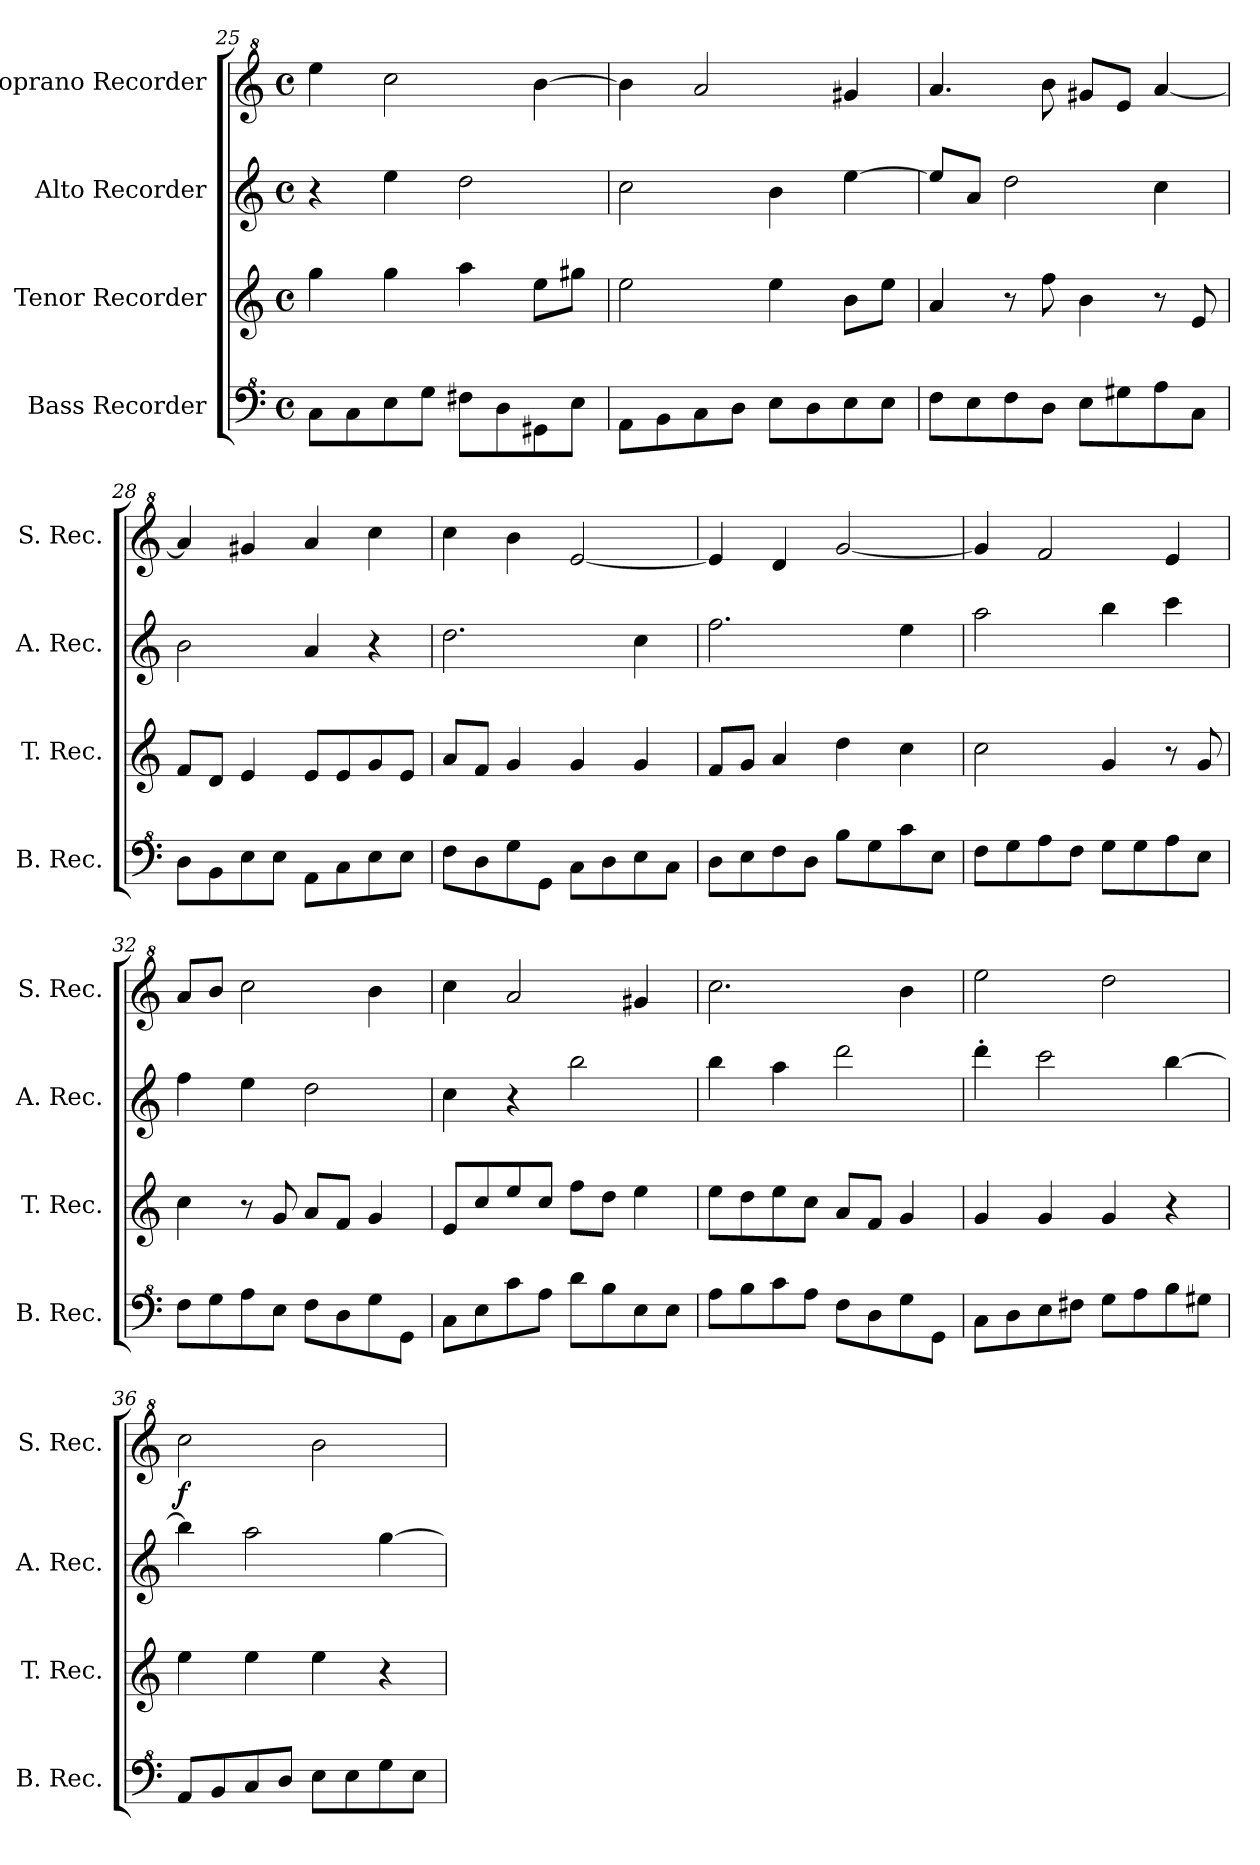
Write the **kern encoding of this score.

**kern	**kern	**kern	**kern	**dynam
*part4	*part3	*part2	*part1	*part1
*staff4	*staff3	*staff2	*staff1	*staff1
*I"Bass Recorder	*I"Tenor Recorder	*I"Alto Recorder	*I"Soprano Recorder	*
*I'B. Rec.	*I'T. Rec.	*I'A. Rec.	*I'S. Rec.	*
*clefF^4	*clefG2	*clefG2	*clefG^2	*
*k[]	*k[]	*k[]	*k[]	*
*M4/4	*M4/4	*M4/4	*M4/4	*
*met(c)	*met(c)	*met(c)	*met(c)	*
=25	=25	=25	=25	=25
8c\L	4gg\	4r	4eee\	.
8c\	.	.	.	.
8e\	4gg\	4ee\	2ccc\	.
8g\J	.	.	.	.
8f#X\L	4aa\	2dd\	.	.
8d\	.	.	.	.
8G#X\	8ee\L	.	[4bb\	.
8e\J	8gg#X\J	.	.	.
!!LO:LB:g=z
=26	=26	=26	=26	=26
8A\L	2ee\	2cc\	4bb\]	.
8B\	.	.	.	.
8c\	.	.	2aa/	.
8d\J	.	.	.	.
8e\L	4ee\	4b\	.	.
8d\	.	.	.	.
8e\	8b\L	[4ee\	4gg#X/	.
8e\J	8ee\J	.	.	.
=27	=27	=27	=27	=27
8f\L	4a/	8ee/L]	4.aa/	.
8e\	.	8a/J	.	.
8f\	8r	2dd\	.	.
8d\J	8ff\	.	8bb\	.
8e\L	4b\	.	8gg#X/L	.
8g#X\	.	.	8ee/J	.
8a\	8r	4cc\	[4aa/	.
8c\J	8e/	.	.	.
=28	=28	=28	=28	=28
8d\L	8f/L	2b\	4aa/]	.
8B\	8d/J	.	.	.
8e\	4e/	.	4gg#X/	.
8e\J	.	.	.	.
8A\L	8e/L	4a/	4aa/	.
8c\	8e/	.	.	.
8e\	8g/	4r	4ccc\	.
8e\J	8e/J	.	.	.
=29	=29	=29	=29	=29
8f\L	8a/L	2.dd\	4ccc\	.
8d\	8f/J	.	.	.
8g\	4g/	.	4bb\	.
8G\J	.	.	.	.
8c\L	4g/	.	[2ee/	.
8d\	.	.	.	.
8e\	4g/	4cc\	.	.
8c\J	.	.	.	.
=30	=30	=30	=30	=30
8d\L	8f/L	2.ff\	4ee/]	.
8e\	8g/J	.	.	.
8f\	4a/	.	4dd/	.
8d\J	.	.	.	.
8b\L	4dd\	.	[2gg/	.
8g\	.	.	.	.
8cc\	4cc\	4ee\	.	.
8e\J	.	.	.	.
!!LO:LB:g=z
=31	=31	=31	=31	=31
8f\L	2cc\	2aa\	4gg/]	.
8g\	.	.	.	.
8a\	.	.	2ff/	.
8f\J	.	.	.	.
8g\L	4g/	4bb\	.	.
8g\	.	.	.	.
8a\	8r	4ccc\	4ee/	.
8e\J	8g/	.	.	.
=32	=32	=32	=32	=32
8f\L	4cc\	4ff\	8aa/L	.
8g\	.	.	8bb/J	.
8a\	8r	4ee\	2ccc\	.
8e\J	8g/	.	.	.
8f\L	8a/L	2dd\	.	.
8d\	8f/J	.	.	.
8g\	4g/	.	4bb\	.
8G\J	.	.	.	.
=33	=33	=33	=33	=33
8c\L	8e/L	4cc\	4ccc\	.
8e\	8cc/	.	.	.
8cc\	8ee/	4r	2aa/	.
8a\J	8cc/J	.	.	.
8dd\L	8ff\L	2bb\	.	.
8b\	8dd\J	.	.	.
8e\	4ee\	.	4gg#X/	.
8e\J	.	.	.	.
=34	=34	=34	=34	=34
8a\L	8ee\L	4bb\	2.ccc\	.
8b\	8dd\	.	.	.
8cc\	8ee\	4aa\	.	.
8a\J	8cc\J	.	.	.
8f\L	8a/L	2ddd\	.	.
8d\	8f/J	.	.	.
8g\	4g/	.	4bb\	.
8G\J	.	.	.	.
=35	=35	=35	=35	=35
8c\L	4g/	4ddd'\	2eee\	.
8d\	.	.	.	.
8e\	4g/	2ccc\	.	.
8f#X\J	.	.	.	.
8g\L	4g/	.	2ddd\	.
8a\	.	.	.	.
8b\	4r	[4bb\	.	.
8g#X\J	.	.	.	.
!!LO:LB:g=z
=36	=36	=36	=36	=36
!	!	!	!	!LO:DY:b
8A/L	4ee\	4bb\]	2ccc\	f
8B/	.	.	.	.
8c/	4ee\	2aa\	.	.
8d/J	.	.	.	.
8e\L	4ee\	.	2bb\	.
8e\	.	.	.	.
8g\	4r	[4gg\	.	.
8e\J	.	.	.	.
=	=	=	=	=
*-	*-	*-	*-	*-
